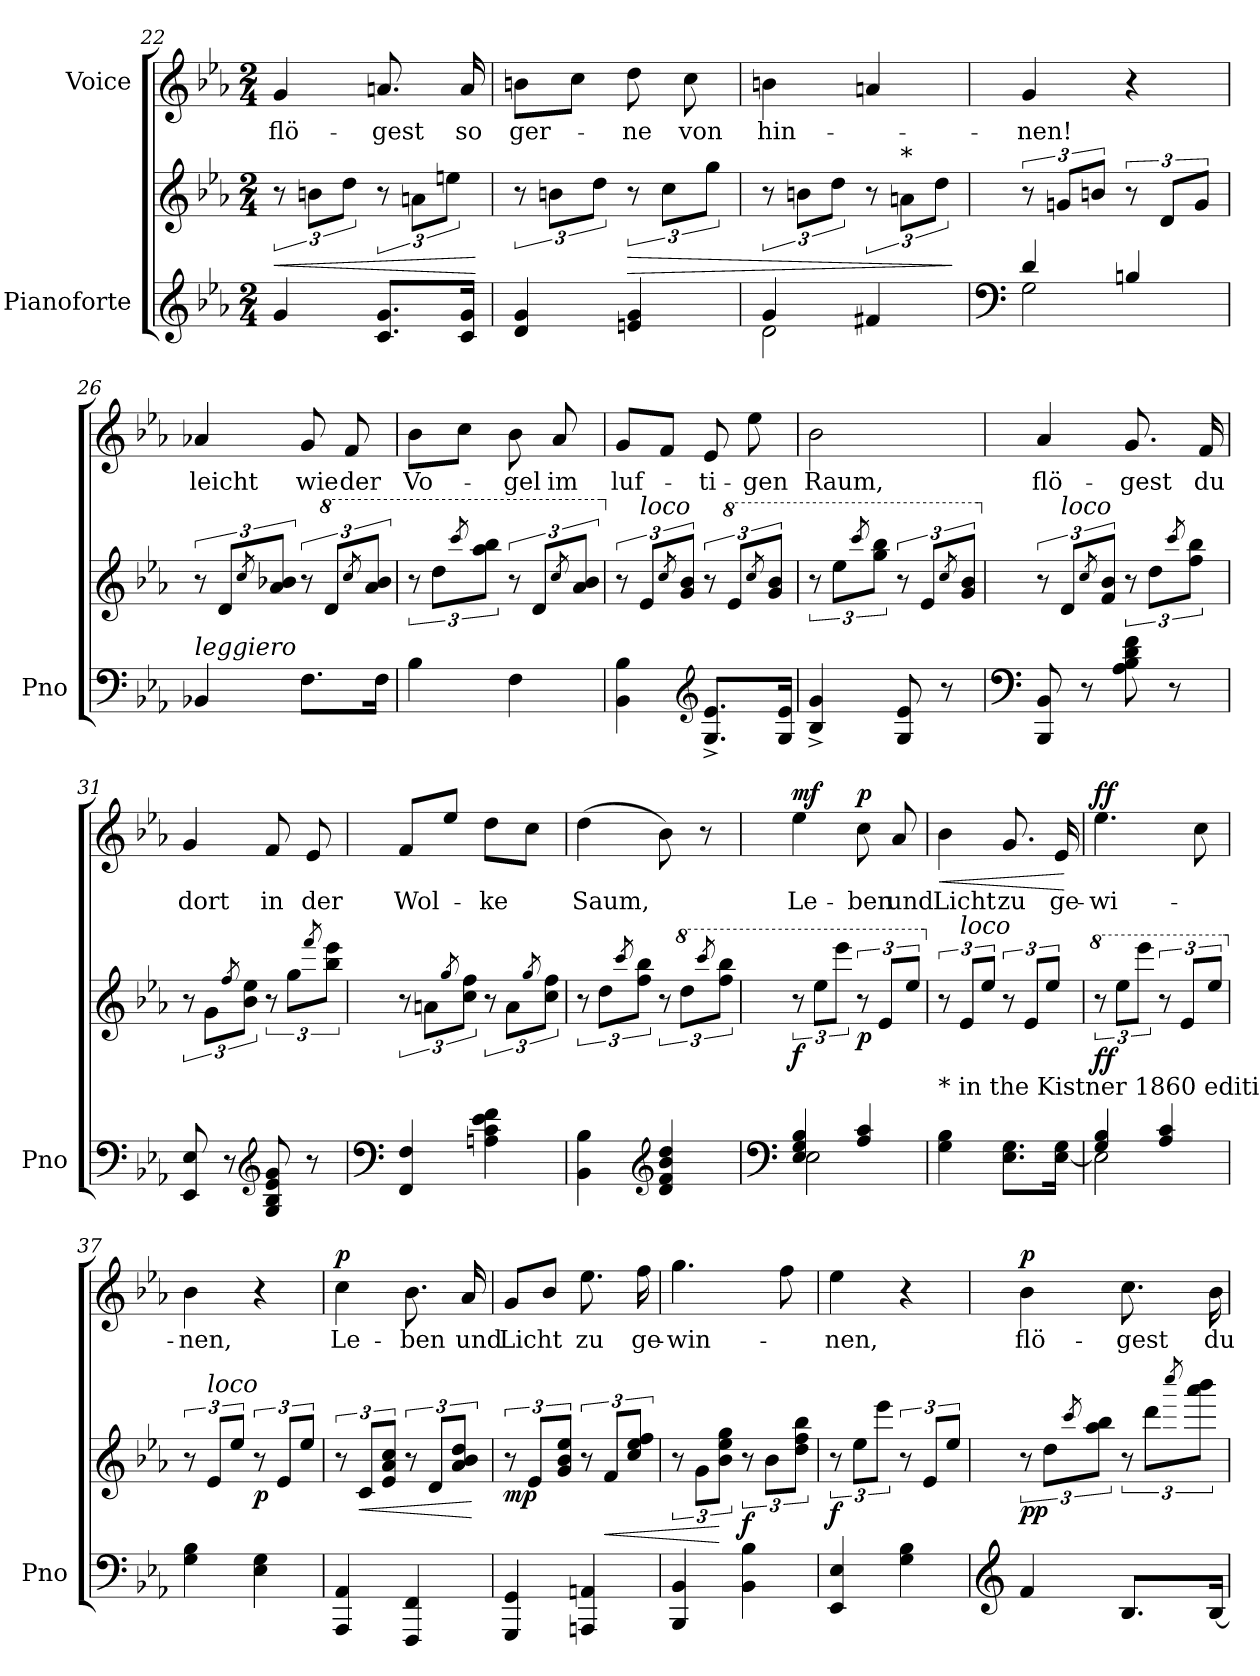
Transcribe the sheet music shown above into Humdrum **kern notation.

**kern	**kern	**dynam	**kern	**text	**dynam
*part2	*part2	*part2	*part1	*part1	*part1
*staff3	*staff2	*staff2/3	*staff1	*staff1	*staff1
*I"Pianoforte	*	*	*I"Voice	*	*
*I'Pno	*	*	*	*	*
*clefG2	*clefG2	*	*clefG2	*	*
*k[b-e-a-]	*k[b-e-a-]	*	*k[b-e-a-]	*	*
*M2/4	*M2/4	*	*M2/4	*	*
=22	=22	=22	=22	=22	=22
!	!	!LO:HP:b	!	!LO:LY:b	!
4g/	12r	<	4g/	flö-	.
.	12bn\L	.	.	.	.
.	12dd\J	.	.	.	.
!	!	!	!	!LO:LY:b	!
8.c/ 8.g/L	12r	.	8.an/	-gest	.
.	12an\L	.	.	.	.
.	12een\J	.	.	.	.
!	!	!	!	!LO:LY:b	!
16c/ 16g/Jk	.	.	16a/	so	.
.	.	[	.	.	.
=23	=23	=23	=23	=23	=23
!	!	!	!	!LO:LY:b	!
4d/ 4g/	12r	.	8bn\L	ger-	.
.	12bn\L	.	.	.	.
.	.	.	8cc\J	.	.
.	12dd\J	.	.	.	.
!	!	!LO:HP:b	!	!LO:LY:b	!
4en/ 4g/	12r	>	8dd\	-ne	.
.	12cc\L	.	.	.	.
!	!	!	!	!LO:LY:b	!
.	.	.	8cc\	von	.
.	12gg\J	.	.	.	.
=24	=24	=24	=24	=24	=24
*^	*	*	*	*	*
!	!	!	!	!	!LO:LY:b	!
4g/	2d\	12r	.	4bn\	hin-	.
.	.	12bn\L	.	.	.	.
.	.	12dd\J	.	.	.	.
4f#X/	.	12r	.	4an/	.	.
!	!	!LO:TX:a:t=*	!	!	!	!
.	.	12ani\L	.	.	.	.
.	.	12dd\J	.	.	.	.
*v	*v	*	*	*	*	*
.	.	]	.	.	.
!!LO:LB:g=z
=25	=25	=25	=25	=25	=25
*clefF4	*	*	*	*	*
*^	*	*	*	*	*
!	!	!	!	!	!LO:LY:b	!
4d/	2G\	12r	.	4g/	-nen!	.
.	.	12gn/L	.	.	.	.
.	.	12bn/J	.	.	.	.
4Bn/	.	12r	.	4r	.	.
.	.	12d/L	.	.	.	.
.	.	12g/J	.	.	.	.
*v	*v	*	*	*	*	*
=26	=26	=26	=26	=26	=26
!LO:TX:a:i:t=leggiero	!	!	!	!	!
!	!	!	!	!LO:LY:b	!
4BB-X/	12r	.	4a-X/	leicht	.
.	12d/L	.	.	.	.
.	8qcc/	.	.	.	.
.	12a-/ 12b-X/J	.	.	.	.
!	!	!	!	!LO:LY:b	!
8.F\L	12r	.	8g/	wie	.
*	*8va	*	*	*	*
.	12dd/L	.	.	.	.
!	!	!	!	!LO:LY:b	!
.	.	.	8f/	der	.
.	8qccc/	.	.	.	.
.	12aa-/ 12bb-/J	.	.	.	.
16F\Jk	.	.	.	.	.
=27	=27	=27	=27	=27	=27
!	!	!	!	!LO:LY:b	!
4B-\	12r	.	8b-\L	Vo-	.
.	12ddd\L	.	.	.	.
.	.	.	8cc\J	.	.
.	8qcccc/	.	.	.	.
.	12aaa-\ 12bbb-\J	.	.	.	.
!	!	!	!	!LO:LY:b	!
4F\	12r	.	8b-\	-gel	.
.	12dd/L	.	.	.	.
!	!	!	!	!LO:LY:b	!
.	.	.	8a-/	im	.
.	8qccc/	.	.	.	.
.	12aa-/ 12bb-/J	.	.	.	.
=28	=28	=28	=28	=28	=28
*	*X8va	*	*	*	*
!	!	!	!	!LO:LY:b	!
4BB-\ 4B-\	12r	.	8g/L	luf-	.
!	!LO:TX:a:i:t=loco	!	!	!	!
.	12e-/L	.	.	.	.
.	.	.	8f/J	.	.
.	8qcc/	.	.	.	.
.	12g/ 12b-/J	.	.	.	.
*clefG2	*	*	*	*	*
!	!	!	!	!LO:LY:b	!
8.G/^ 8.e-/^L	12r	.	8e-/	-ti-	.
*	*8va	*	*	*	*
.	12ee-/L	.	.	.	.
!	!	!	!	!LO:LY:b	!
.	.	.	8ee-\	-gen	.
.	8qccc/	.	.	.	.
.	12gg/ 12bb-/J	.	.	.	.
16G/ 16e-/Jk	.	.	.	.	.
=29	=29	=29	=29	=29	=29
!	!	!	!	!LO:LY:b	!
4B-/^ 4g/^	12r	.	2b-\	Raum,	.
.	12eee-\L	.	.	.	.
.	8qcccc/	.	.	.	.
.	12ggg\ 12bbb-\J	.	.	.	.
8G/ 8e-/	12r	.	.	.	.
.	12ee-/L	.	.	.	.
8r	.	.	.	.	.
.	8qccc/	.	.	.	.
.	12gg/ 12bb-/J	.	.	.	.
!!LO:LB:g=z
=30	=30	=30	=30	=30	=30
*clefF4	*	*	*	*	*
*	*X8va	*	*	*	*
!	!	!	!	!LO:LY:b	!
8BBB-/ 8BB-/	12r	.	4a-/	flö-	.
!	!LO:TX:a:i:t=loco	!	!	!	!
.	12d/L	.	.	.	.
8r	.	.	.	.	.
.	8qcc/	.	.	.	.
.	12f/ 12b-/J	.	.	.	.
!	!	!	!	!LO:LY:b	!
8A-\ 8B-\ 8d\ 8f\	12r	.	8.g/	-gest	.
.	12dd\L	.	.	.	.
8r	.	.	.	.	.
.	8qccc/	.	.	.	.
.	12ff\ 12bb-\J	.	.	.	.
!	!	!	!	!LO:LY:b	!
.	.	.	16f/	du	.
=31	=31	=31	=31	=31	=31
!	!	!	!	!LO:LY:b	!
8EE-/ 8E-/	12r	.	4g/	dort	.
.	12g\L	.	.	.	.
8r	.	.	.	.	.
.	8qff/	.	.	.	.
.	12b-\ 12ee-\J	.	.	.	.
*clefG2	*	*	*	*	*
!	!	!	!	!LO:LY:b	!
8G/ 8B-/ 8e-/ 8g/	12r	.	8f/	in	.
.	12gg\L	.	.	.	.
!	!	!	!	!LO:LY:b	!
8r	.	.	8e-/	der	.
.	8qfff/	.	.	.	.
.	12bb-\ 12eee-\J	.	.	.	.
=32	=32	=32	=32	=32	=32
*clefF4	*	*	*	*	*
!	!	!	!	!LO:LY:b	!
4FF/ 4F/	12r	.	8f/L	Wol-	.
.	12an\L	.	.	.	.
.	.	.	8ee-/J	.	.
.	8qgg/	.	.	.	.
.	12cc\ 12ff\J	.	.	.	.
!	!	!	!	!LO:LY:b	!
4An\ 4c\ 4e-\ 4f\	12r	.	8dd\L	-ke	.
.	12a\L	.	.	.	.
.	.	.	8cc\J	.	.
.	8qgg/	.	.	.	.
.	12cc\ 12ff\J	.	.	.	.
=33	=33	=33	=33	=33	=33
!	!	!	!	!LO:LY:b	!
4BB-\ 4B-\	12r	.	(4dd\	Saum,	.
.	12dd\L	.	.	.	.
.	8qccc/	.	.	.	.
.	12ff\ 12bb-\J	.	.	.	.
*clefG2	*	*	*	*	*
4d/ 4f/ 4b-/ 4dd/	12r	.	8b-\)	.	.
*	*8va	*	*	*	*
.	12ddd\L	.	.	.	.
.	.	.	8r	.	.
.	8qcccc/	.	.	.	.
.	12fff\ 12bbb-\J	.	.	.	.
=34	=34	=34	=34	=34	=34
*clefF4	*	*	*	*	*
*^	*	*	*	*	*
!	!	!	!LO:DY:b	!	!LO:LY:b	!LO:DY:a
4E-/ 4G/ 4B-/	2E-\	12r	f	4ee-\	Le-	mf
.	.	12eee-\L	.	.	.	.
.	.	12eeee-\J	.	.	.	.
!	!	!	!LO:DY:b	!	!LO:LY:b	!LO:DY:a
4A-/ 4c/	.	12r	p	8cc\	-ben	p
.	.	12ee-/L	.	.	.	.
!	!	!	!	!	!LO:LY:b	!
.	.	.	.	8a-/	und	.
.	.	12eee-/J	.	.	.	.
*v	*v	*	*	*	*	*
!!LO:LB:g=z
=35	=35	=35	=35	=35	=35
*	*X8va	*	*	*	*
!LO:TX:a:t=*  in the Kistner 1860 edition the A in the piano part in measure 24 is not marked as a natural	!	!	!	!	!
!	!	!	!	!LO:LY:b	!LO:HP:b
4G\ 4B-\	12r	.	4b-\	Licht	<
!	!LO:TX:a:i:t=loco	!	!	!	!
.	12e-/L	.	.	.	.
.	12ee-/J	.	.	.	.
!	!	!	!	!LO:LY:b	!
8.E-\ 8.G\L	12r	.	8.g/	zu	.
.	12e-/L	.	.	.	.
.	12ee-/J	.	.	.	.
!	!	!	!	!LO:LY:b	!
[16E-\ 16G\Jk	.	.	16e-/	ge-	.
.	.	.	.	.	[
=36	=36	=36	=36	=36	=36
*^	*	*	*	*	*
*	*	*8va	*	*	*	*
!	!	!	!LO:DY:b	!	!LO:LY:b	!LO:DY:a
4G/ 4B-/	2E-\]	12r	ff	4.ee-\	-wi-	ff
.	.	12eee-\L	.	.	.	.
.	.	12eeee-\J	.	.	.	.
4A-/ 4c/	.	12r	.	.	.	.
.	.	12ee-/L	.	.	.	.
.	.	.	.	8cc\	.	.
.	.	12eee-/J	.	.	.	.
*v	*v	*	*	*	*	*
=37	=37	=37	=37	=37	=37
*	*X8va	*	*	*	*
!	!	!	!	!LO:LY:b	!
4G\ 4B-\	12r	.	4b-\	-nen,	.
!	!LO:TX:a:i:t=loco	!	!	!	!
.	12e-/L	.	.	.	.
.	12ee-/J	.	.	.	.
!	!	!LO:DY:b	!	!	!
4E-\ 4G\	12r	p	4r	.	.
.	12e-/L	.	.	.	.
.	12ee-/J	.	.	.	.
=38	=38	=38	=38	=38	=38
!	!	!	!	!LO:LY:b	!LO:DY:a
4AAA-/ 4AA-/	12r	.	4cc\	Le-	p
!	!	!LO:HP:b	!	!	!
.	12c/L	<	.	.	.
.	12e-/ 12a-/ 12cc/J	.	.	.	.
!	!	!	!	!LO:LY:b	!
4FFF/ 4FF/	12r	.	8.b-\	-ben	.
.	12d/L	.	.	.	.
.	12a-/ 12b-/ 12dd/J	.	.	.	.
!	!	!	!	!LO:LY:b	!
.	.	.	16a-/	und	.
.	.	[	.	.	.
=39	=39	=39	=39	=39	=39
!	!	!LO:DY:b	!	!LO:LY:b	!
4GGG/ 4GG/	12r	mp	8g/L	Licht	.
.	12e-/L	.	.	.	.
.	.	.	8b-/J	.	.
.	12g/ 12b-/ 12ee-/J	.	.	.	.
!	!	!	!	!LO:LY:b	!
4AAAn/ 4AAn/	12r	.	8.ee-\	zu	.
!	!	!LO:HP:b	!	!	!
.	12f/L	<	.	.	.
.	12cc/ 12ee-/ 12ff/J	.	.	.	.
!	!	!	!	!LO:LY:b	!
.	.	.	16ff\	ge-	.
!!LO:PB:g=z
=40	=40	=40	=40	=40	=40
!	!	!	!	!LO:LY:b	!
4BBB-/ 4BB-/	12r	.	4.gg\	-win-	.
.	12g\L	.	.	.	.
.	12b-\ 12ee-\ 12gg\J	[	.	.	.
!	!	!LO:DY:b	!	!	!
4BB-\ 4B-\	12r	f	.	.	.
.	12b-\L	.	.	.	.
.	.	.	8ff\	.	.
.	12dd\ 12ff\ 12bb-\J	.	.	.	.
=41	=41	=41	=41	=41	=41
!	!	!LO:DY:b	!	!LO:LY:b	!
4EE-/ 4E-/	12r	f	4ee-\	-nen,	.
.	12ee-\L	.	.	.	.
.	12eee-\J	.	.	.	.
4G\ 4B-\	12r	.	4r	.	.
.	12e-/L	.	.	.	.
.	12ee-/J	.	.	.	.
=42	=42	=42	=42	=42	=42
*clefG2	*	*	*	*	*
!	!	!LO:DY:b	!	!LO:LY:b	!LO:DY:a
4f/	12r	pp	4b-\	flö-	p
.	12dd\L	.	.	.	.
.	8qccc/	.	.	.	.
.	12aa-\ 12bb-\J	.	.	.	.
!	!	!	!	!LO:LY:b	!
8.B-/L	12r	.	8.cc\	-gest	.
.	12ddd\L	.	.	.	.
.	8qcccc/	.	.	.	.
.	12aaa-\ 12bbb-\J	.	.	.	.
!	!	!	!	!LO:LY:b	!
[16B-/Jk	.	.	16b-\	du	.
=	=	=	=	=	=
*-	*-	*-	*-	*-	*-
